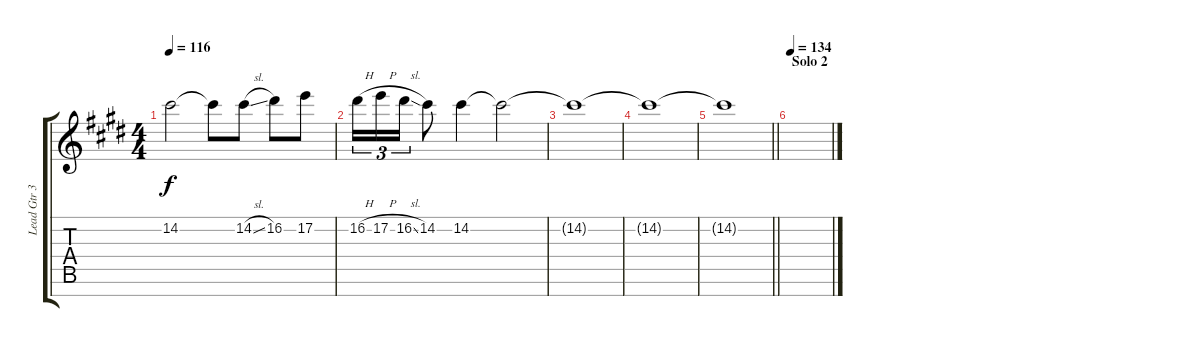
\track ("Lead Gtr 3" "Lead Gtr 3") {instrument distortionguitar}
\staff {score tabs}
\tuning (E4 B3 G3 D3 A2 E2 B1) {hide}
\ts (4 4)
\tempo 116
\clef g2
\ks c#minor
14.2{t}.2{dy f} 14.2{t}.8 14.2{sl}.8 16.2.8 17.2.8 |
16.2{h}.16{tu (3 2)} 17.2{h}.16{tu (3 2)} 16.2{sl}.16{tu (3 2)} 14.2.8 14.2.4 14.2{t}.2 |
14.2{t}.1 |
14.2{t}.1 |
\barLineRight lightlight
14.2{t}.1 |
\section ("" "Solo 2")
\tempo 134
